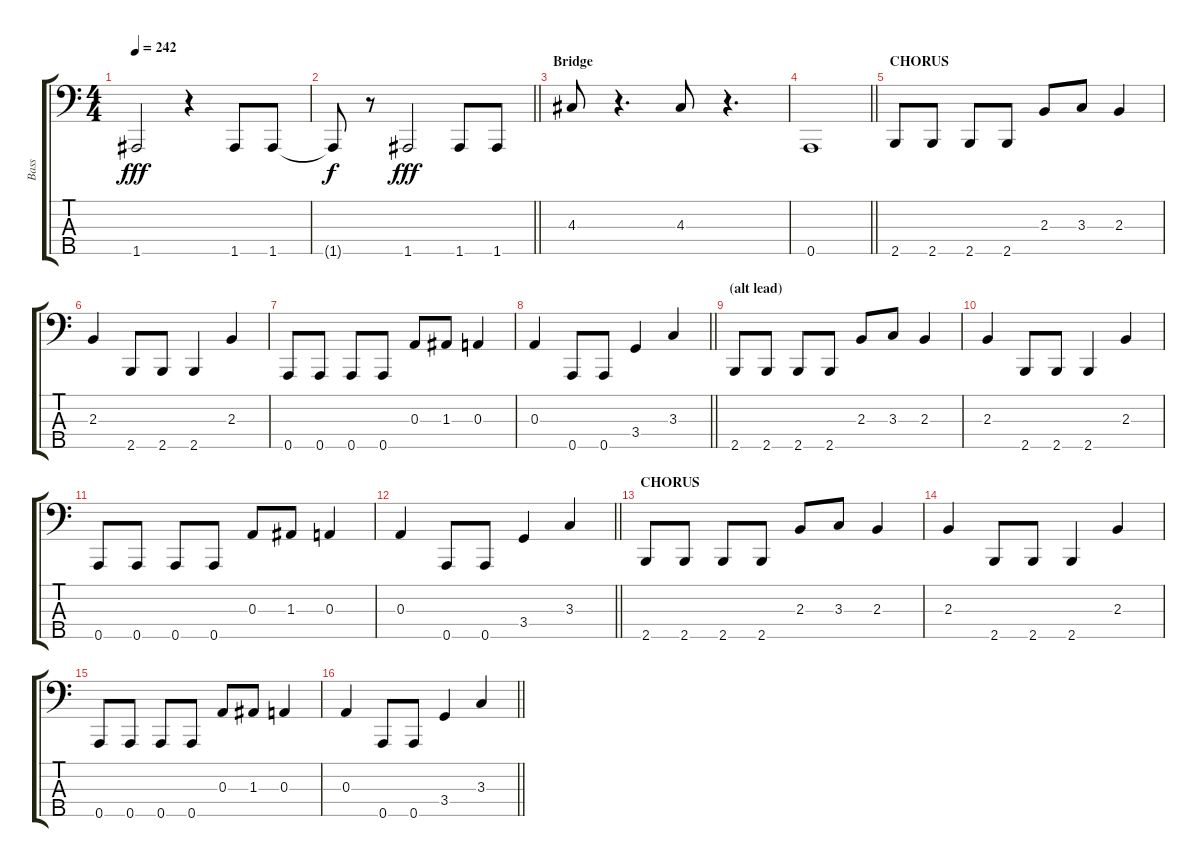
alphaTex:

\track ("Bass" "Bass") {instrument electricbasspick}
\staff {score tabs}
\tuning (G2 D2 A1 E1 A0) {hide}
\ts (4 4)
\tempo 242
\clef f4
\ks c
1.5.2{dy fff} r.4 1.5.8 1.5.8 |
\barLineRight lightlight
1.5{t}.8{dy f} r.8 1.5.2{dy fff} 1.5.8 1.5.8 |
\section ("" "Bridge")
4.3.8 r.4{d} 4.3.8 r.4{d} |
\barLineRight lightlight
0.5.1 |
\section ("" "CHORUS")
2.5.8 2.5.8 2.5.8 2.5.8 2.3.8 3.3.8 2.3.4 |
2.3.4 2.5.8 2.5.8 2.5.4 2.3.4 |
0.5.8 0.5.8 0.5.8 0.5.8 0.3.8 1.3.8 0.3.4 |
\barLineRight lightlight
0.3.4 0.5.8 0.5.8 3.4.4 3.3.4 |
\section ("" "(alt lead)")
2.5.8 2.5.8 2.5.8 2.5.8 2.3.8 3.3.8 2.3.4 |
2.3.4 2.5.8 2.5.8 2.5.4 2.3.4 |
0.5.8 0.5.8 0.5.8 0.5.8 0.3.8 1.3.8 0.3.4 |
\barLineRight lightlight
0.3.4 0.5.8 0.5.8 3.4.4 3.3.4 |
\section ("" "CHORUS")
2.5.8 2.5.8 2.5.8 2.5.8 2.3.8 3.3.8 2.3.4 |
2.3.4 2.5.8 2.5.8 2.5.4 2.3.4 |
0.5.8 0.5.8 0.5.8 0.5.8 0.3.8 1.3.8 0.3.4 |
\barLineRight lightlight
0.3.4 0.5.8 0.5.8 3.4.4 3.3.4
